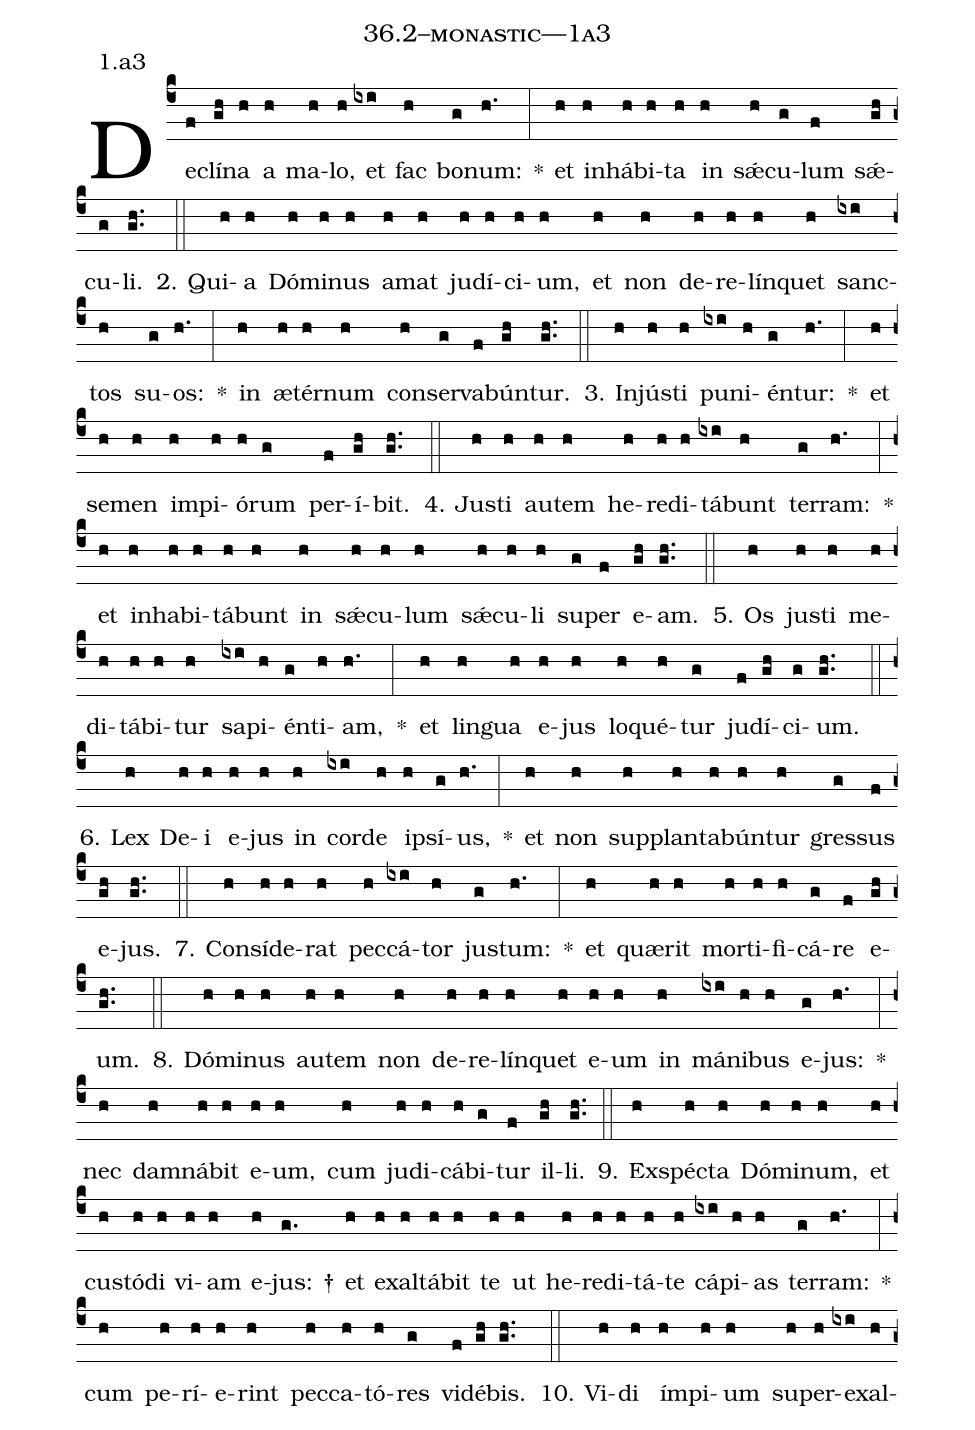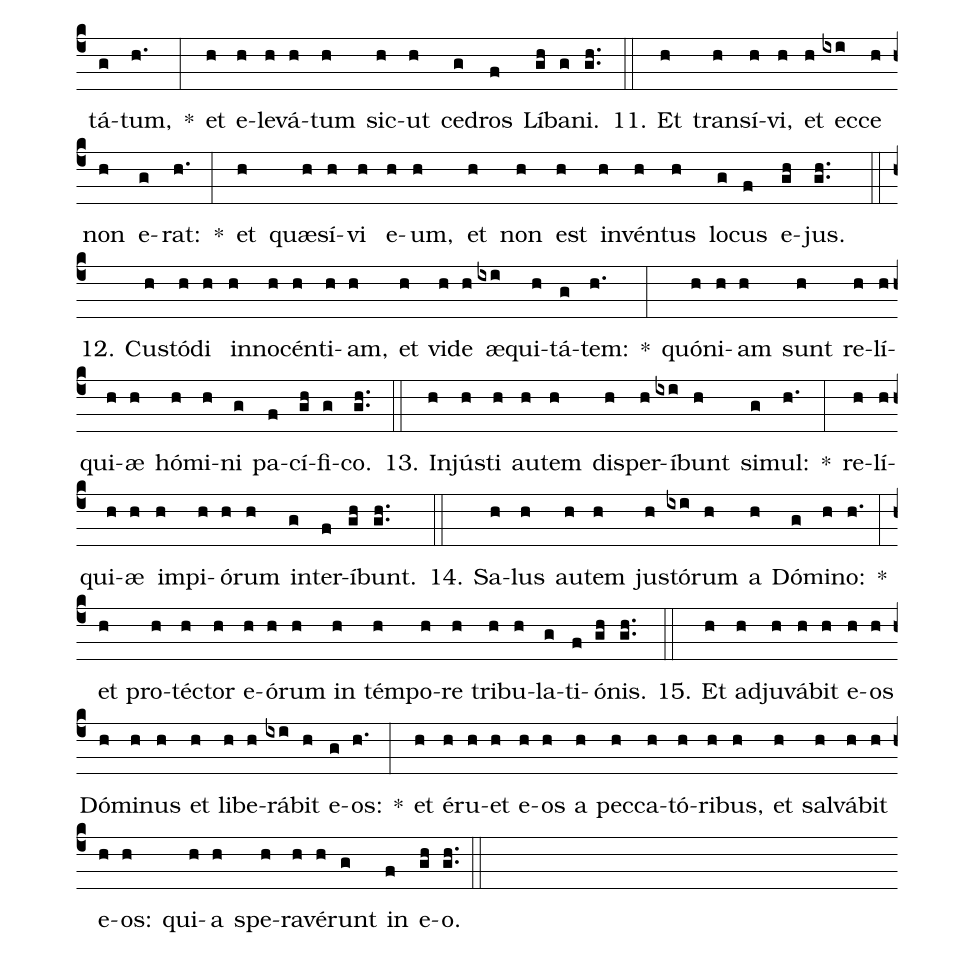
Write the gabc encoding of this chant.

name: 36.2--monastic---1a3;
annotation: 1.a3;
%%
(c4)De(f)clí(gh)na(h) a(h) ma(h)lo,(h) et(ixi) fac(h) bo(g)num:(h.) *(:) et(h) in(h)há(h)bi(h)ta(h) in(h) sǽ(h)cu(g)lum(f) sǽ(gh)cu(g)li.(gh..) (::)
2. Qui(h)a(h) Dó(h)mi(h)nus(h) a(h)mat(h) ju(h)dí(h)ci(h)um,(h) et(h) non(h) de(h)re(h)lín(h)quet(h) sanc(ixi)tos(h) su(g)os:(h.) *(:) in(h) æ(h)tér(h)num(h) con(h)ser(g)va(f)bún(gh)tur.(gh..) (::)
3. In(h)jús(h)ti(h) pu(ixi)ni(h)én(g)tur:(h.) *(:) et(h) se(h)men(h) im(h)pi(h)ó(h)rum(g) per(f)í(gh)bit.(gh..) (::)
4. Jus(h)ti(h) au(h)tem(h) he(h)re(h)di(h)tá(ixi)bunt(h) ter(g)ram:(h.) *(:) et(h) in(h)ha(h)bi(h)tá(h)bunt(h) in(h) sǽ(h)cu(h)lum(h) sǽ(h)cu(h)li(h) su(g)per(f) e(gh)am.(gh..) (::)
5. Os(h) jus(h)ti(h) me(h)di(h)tá(h)bi(h)tur(h) sa(ixi)pi(h)én(g)ti(h)am,(h.) *(:) et(h) lin(h)gua(h) e(h)jus(h) lo(h)qué(h)tur(g) ju(f)dí(gh)ci(g)um.(gh..) (::)
6. Lex(h) De(h)i(h) e(h)jus(h) in(h) cor(ixi)de(h) ip(h)sí(g)us,(h.) *(:) et(h) non(h) sup(h)plan(h)ta(h)bún(h)tur(h) gres(g)sus(f) e(gh)jus.(gh..) (::)
7. Con(h)sí(h)de(h)rat(h) pec(h)cá(ixi)tor(h) jus(g)tum:(h.) *(:) et(h) quæ(h)rit(h) mor(h)ti(h)fi(h)cá(g)re(f) e(gh)um.(gh..) (::)
8. Dó(h)mi(h)nus(h) au(h)tem(h) non(h) de(h)re(h)lín(h)quet(h) e(h)um(h) in(h) má(ixi)ni(h)bus(h) e(g)jus:(h.) *(:) nec(h) dam(h)ná(h)bit(h) e(h)um,(h) cum(h) ju(h)di(h)cá(h)bi(g)tur(f) il(gh)li.(gh..) (::)
9. Ex(h)spéc(h)ta(h) Dó(h)mi(h)num,(h) et(h) cus(h)tó(h)di(h) vi(h)am(h) e(h)jus: †(g.) et(h) ex(h)al(h)tá(h)bit(h) te(h) ut(h) he(h)re(h)di(h)tá(h)te(h) cá(ixi)pi(h)as(h) ter(g)ram:(h.) *(:) cum(h) pe(h)rí(h)e(h)rint(h) pec(h)ca(h)tó(h)res(g) vi(f)dé(gh)bis.(gh..) (::)
10. Vi(h)di(h) ím(h)pi(h)um(h) su(h)per(h)ex(ixi)al(h)tá(g)tum,(h.) *(:) et(h) e(h)le(h)vá(h)tum(h) sic(h)ut(h) ce(g)dros(f) Lí(gh)ba(g)ni.(gh..) (::)
11. Et(h) trans(h)í(h)vi,(h) et(h) ec(ixi)ce(h) non(h) e(g)rat:(h.) *(:) et(h) quæ(h)sí(h)vi(h) e(h)um,(h) et(h) non(h) est(h) in(h)vén(h)tus(h) lo(g)cus(f) e(gh)jus.(gh..) (::)
12. Cus(h)tó(h)di(h) in(h)no(h)cén(h)ti(h)am,(h) et(h) vi(h)de(h) æ(ixi)qui(h)tá(g)tem:(h.) *(:) quón(h)i(h)am(h) sunt(h) re(h)lí(h)qui(h)æ(h) hó(h)mi(h)ni(g) pa(f)cí(gh)fi(g)co.(gh..) (::)
13. In(h)jús(h)ti(h) au(h)tem(h) dis(h)per(h)í(ixi)bunt(h) si(g)mul:(h.) *(:) re(h)lí(h)qui(h)æ(h) im(h)pi(h)ó(h)rum(h) in(g)ter(f)í(gh)bunt.(gh..) (::)
14. Sa(h)lus(h) au(h)tem(h) jus(h)tó(ixi)rum(h) a(h) Dó(g)mi(h)no:(h.) *(:) et(h) pro(h)téc(h)tor(h) e(h)ó(h)rum(h) in(h) tém(h)po(h)re(h) tri(h)bu(h)la(g)ti(f)ó(gh)nis.(gh..) (::)
15. Et(h) ad(h)ju(h)vá(h)bit(h) e(h)os(h) Dó(h)mi(h)nus(h) et(h) li(h)be(h)rá(ixi)bit(h) e(g)os:(h.) *(:) et(h) é(h)ru(h)et(h) e(h)os(h) a(h) pec(h)ca(h)tó(h)ri(h)bus,(h) et(h) sal(h)vá(h)bit(h) e(h)os:(h) qui(h)a(h) spe(h)ra(h)vé(h)runt(g) in(f) e(gh)o.(gh..) (::)
